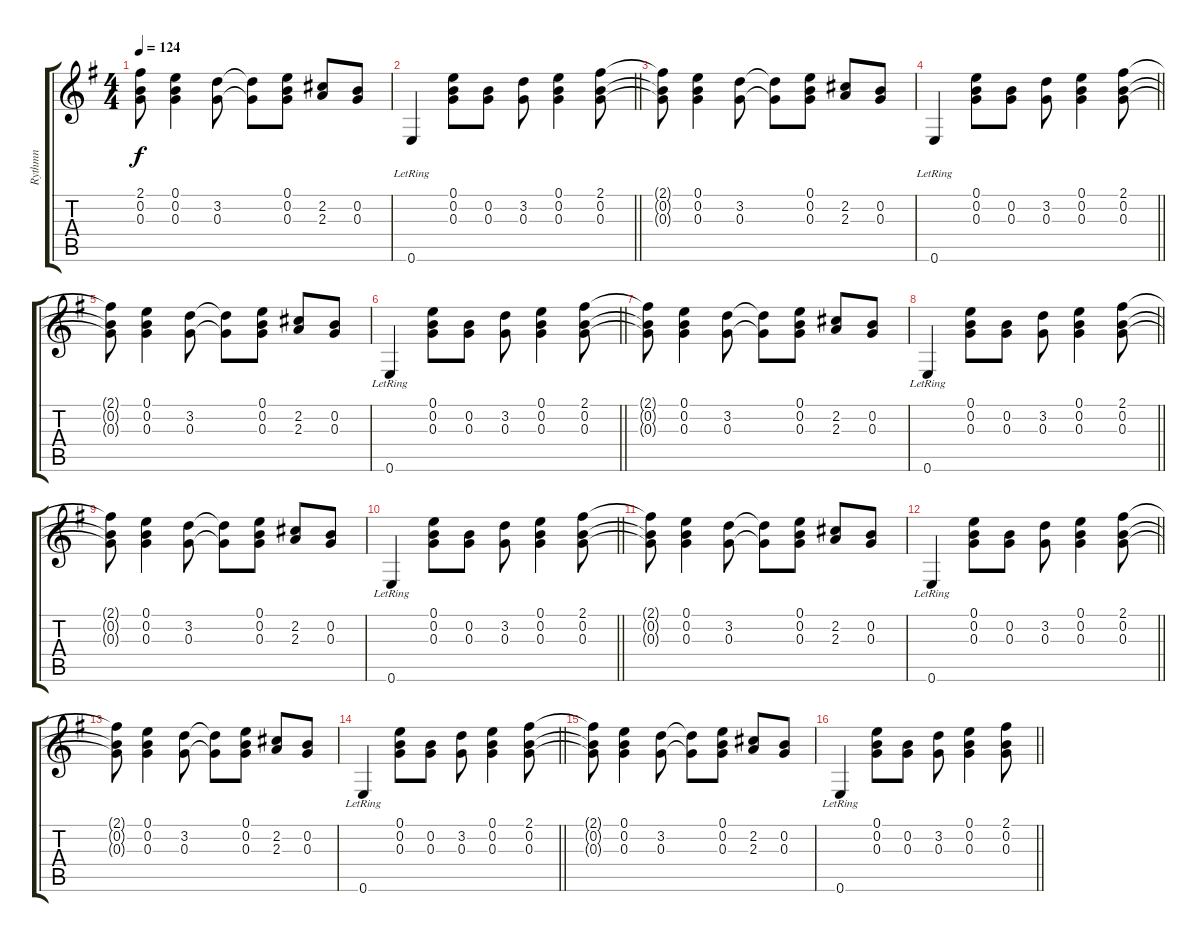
\track ("Rythmn" "Rythmn") {instrument electricguitarclean}
\staff {score tabs}
\tuning (E4 B3 G3 D3 A2 E2) {hide}
\ts (4 4)
\tempo 124
\clef g2
\ks g
(2.1{t} 0.2{t} 0.3{t}).8{dy f} (0.1 0.2 0.3).4 (3.2 0.3).8 (3.2{t} 0.3{t}).8 (0.1 0.2 0.3).8 (2.2 2.3).8 (0.2 0.3).8 |
\barLineRight lightlight
0.6{lr}.4 (0.1 0.2 0.3).8 (0.2 0.3).8 (3.2 0.3).8 (0.1 0.2 0.3).4 (2.1 0.2 0.3).8 |
(2.1{t} 0.2{t} 0.3{t}).8 (0.1 0.2 0.3).4 (3.2 0.3).8 (3.2{t} 0.3{t}).8 (0.1 0.2 0.3).8 (2.2 2.3).8 (0.2 0.3).8 |
\barLineRight lightlight
0.6{lr}.4 (0.1 0.2 0.3).8 (0.2 0.3).8 (3.2 0.3).8 (0.1 0.2 0.3).4 (2.1 0.2 0.3).8 |
(2.1{t} 0.2{t} 0.3{t}).8 (0.1 0.2 0.3).4 (3.2 0.3).8 (3.2{t} 0.3{t}).8 (0.1 0.2 0.3).8 (2.2 2.3).8 (0.2 0.3).8 |
\barLineRight lightlight
0.6{lr}.4 (0.1 0.2 0.3).8 (0.2 0.3).8 (3.2 0.3).8 (0.1 0.2 0.3).4 (2.1 0.2 0.3).8 |
(2.1{t} 0.2{t} 0.3{t}).8 (0.1 0.2 0.3).4 (3.2 0.3).8 (3.2{t} 0.3{t}).8 (0.1 0.2 0.3).8 (2.2 2.3).8 (0.2 0.3).8 |
\barLineRight lightlight
0.6{lr}.4 (0.1 0.2 0.3).8 (0.2 0.3).8 (3.2 0.3).8 (0.1 0.2 0.3).4 (2.1 0.2 0.3).8 |
(2.1{t} 0.2{t} 0.3{t}).8 (0.1 0.2 0.3).4 (3.2 0.3).8 (3.2{t} 0.3{t}).8 (0.1 0.2 0.3).8 (2.2 2.3).8 (0.2 0.3).8 |
\barLineRight lightlight
0.6{lr}.4 (0.1 0.2 0.3).8 (0.2 0.3).8 (3.2 0.3).8 (0.1 0.2 0.3).4 (2.1 0.2 0.3).8 |
(2.1{t} 0.2{t} 0.3{t}).8 (0.1 0.2 0.3).4 (3.2 0.3).8 (3.2{t} 0.3{t}).8 (0.1 0.2 0.3).8 (2.2 2.3).8 (0.2 0.3).8 |
\barLineRight lightlight
0.6{lr}.4 (0.1 0.2 0.3).8 (0.2 0.3).8 (3.2 0.3).8 (0.1 0.2 0.3).4 (2.1 0.2 0.3).8 |
(2.1{t} 0.2{t} 0.3{t}).8 (0.1 0.2 0.3).4 (3.2 0.3).8 (3.2{t} 0.3{t}).8 (0.1 0.2 0.3).8 (2.2 2.3).8 (0.2 0.3).8 |
\barLineRight lightlight
0.6{lr}.4 (0.1 0.2 0.3).8 (0.2 0.3).8 (3.2 0.3).8 (0.1 0.2 0.3).4 (2.1 0.2 0.3).8 |
(2.1{t} 0.2{t} 0.3{t}).8 (0.1 0.2 0.3).4 (3.2 0.3).8 (3.2{t} 0.3{t}).8 (0.1 0.2 0.3).8 (2.2 2.3).8 (0.2 0.3).8 |
\barLineRight lightlight
0.6{lr}.4 (0.1 0.2 0.3).8 (0.2 0.3).8 (3.2 0.3).8 (0.1 0.2 0.3).4 (2.1 0.2 0.3).8
